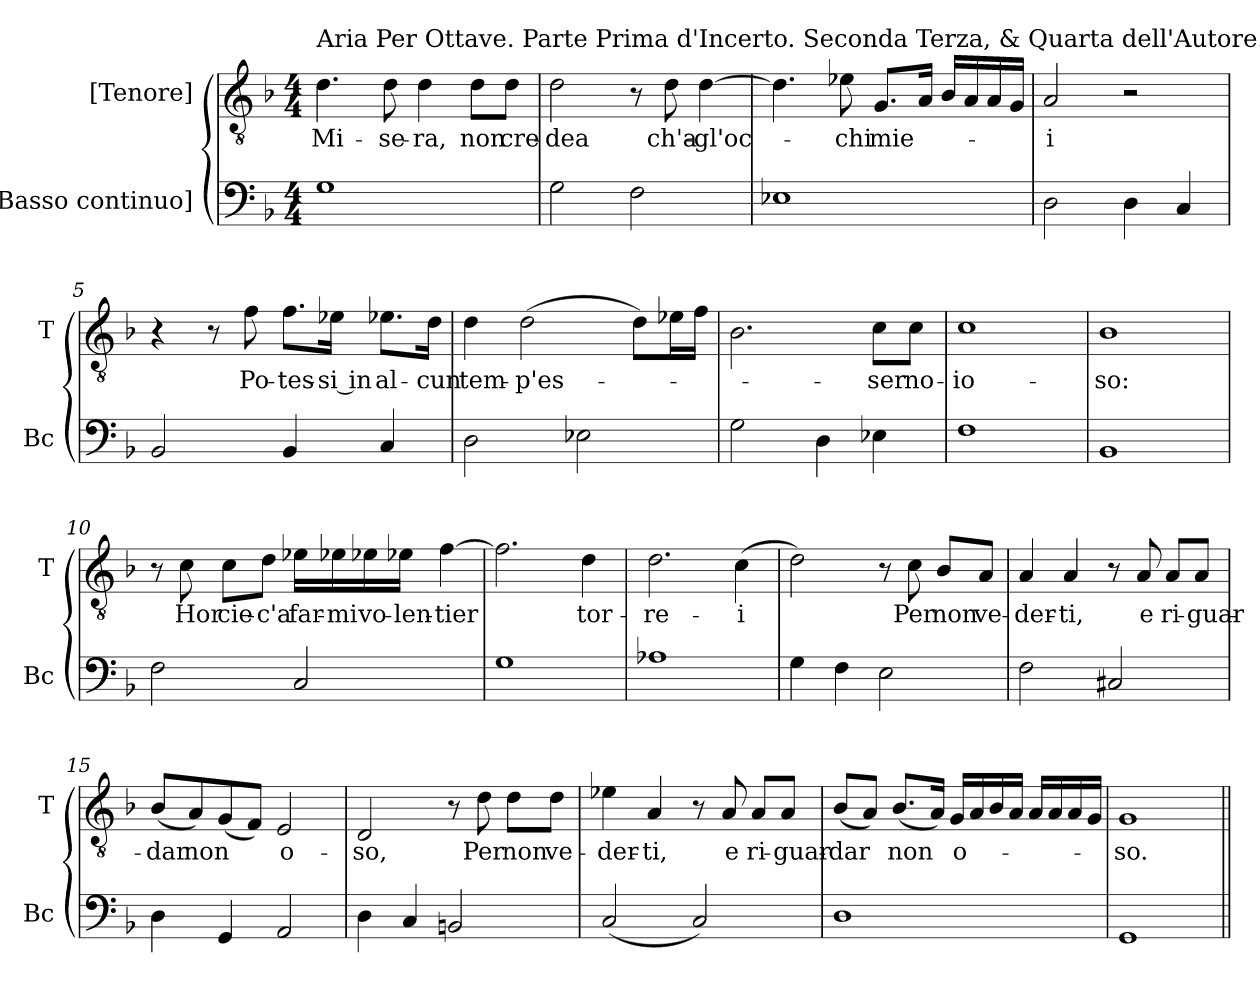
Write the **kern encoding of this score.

**kern	**kern	**text
*part2	*part1	*part1
*staff2	*staff1	*staff1
*I"[Basso continuo]	*I"[Tenore]	*
*I'Bc	*I'T	*
*clefF4	*clefGv2	*
*k[b-]	*k[b-]	*
*F:	*F:	*
*M4/4	*M4/4	*
=1	=1	=1
!	!LO:TX:a:t=Aria Per Ottave. Parte Prima d'Incerto. Seconda Terza, & Quarta dell'Autore.	!
1G	4.d	Mi-
.	8d	-se-
.	4d	-ra,
.	8dL	non
.	8dJ	cre-
=2	=2	=2
2G	2d	-dea
2F	8r	.
.	8d	ch'a-
.	[4d	-gl'oc-
=3	=3	=3
1E-X	4.d]	.
.	8e-X	-chi
.	8.GL	mie-
.	16AJk	.
.	16B-LL	.
.	16A	.
.	16A	.
.	16GJJ	.
=4	=4	=4
2D	2A	-i
4D	2r	.
4C	.	.
=5	=5	=5
2BB-	4r	.
.	8r	.
.	8f	Po-
4BB-	8.fL	-tes-
.	16e-XJk	-si in
4C	8.e-XL	al-
.	16dJk	-cun
=6	=6	=6
2D	4d	tem-
.	(2d	-p'es-
2E-X	.	.
.	8dL)	.
.	16e-XL	.
.	16fJJ	.
=7	=7	=7
2G	2.B-	.
4D	.	.
4E-X	8cL	-ser
.	8cJ	no-
=8	=8	=8
1F	1c	-io-
=9	=9	=9
1BB-	1B-	-so:
=10	=10	=10
2F	8r	.
.	8c	Hor
.	8cL	cie-
.	8dJ	-c'a
2C	16e-XLL	far-
.	16e-X	-mi
.	16e-X	vo-
.	16e-XJJ	-len-
.	[4f	-tier
=11	=11	=11
1G	2.f]	.
.	4d	tor-
=12	=12	=12
1A-X	2.d	-re-
.	(4c	-i
=13	=13	=13
4G	2d)	.
4F	.	.
2E	8r	.
.	8c	Per
.	8B-L	non
.	8AJ	ve-
=14	=14	=14
2F	4A	-der-
.	4A	-ti,
2C#X	8r	.
.	8A	e
.	8AL	ri-
.	8AJ	-guar-
=15	=15	=15
4D	(8B-L	-dar
.	8A)	non
4GG	(8G	.
.	8FJ)	.
2AA	2E	o-
=16	=16	=16
4D	2D	-so,
4C	.	.
2BBn	8r	.
.	8d	Per
.	8dL	non
.	8dJ	ve-
=17	=17	=17
(2C	4e-X	-der-
.	4A	-ti,
2C)	8r	.
.	8A	e
.	8AL	ri-
.	8AJ	-guar-
=18	=18	=18
1D	(8B-L	-dar
.	8AJ)	.
.	(8.B-L	non
.	16AJk)	.
.	16GLL	o-
.	16A	.
.	16B-	.
.	16AJJ	.
.	16ALL	.
.	16A	.
.	16A	.
.	16GJJ	.
=19	=19	=19
1GG	1G	-so.
=||	=||	=||
*-	*-	*-
